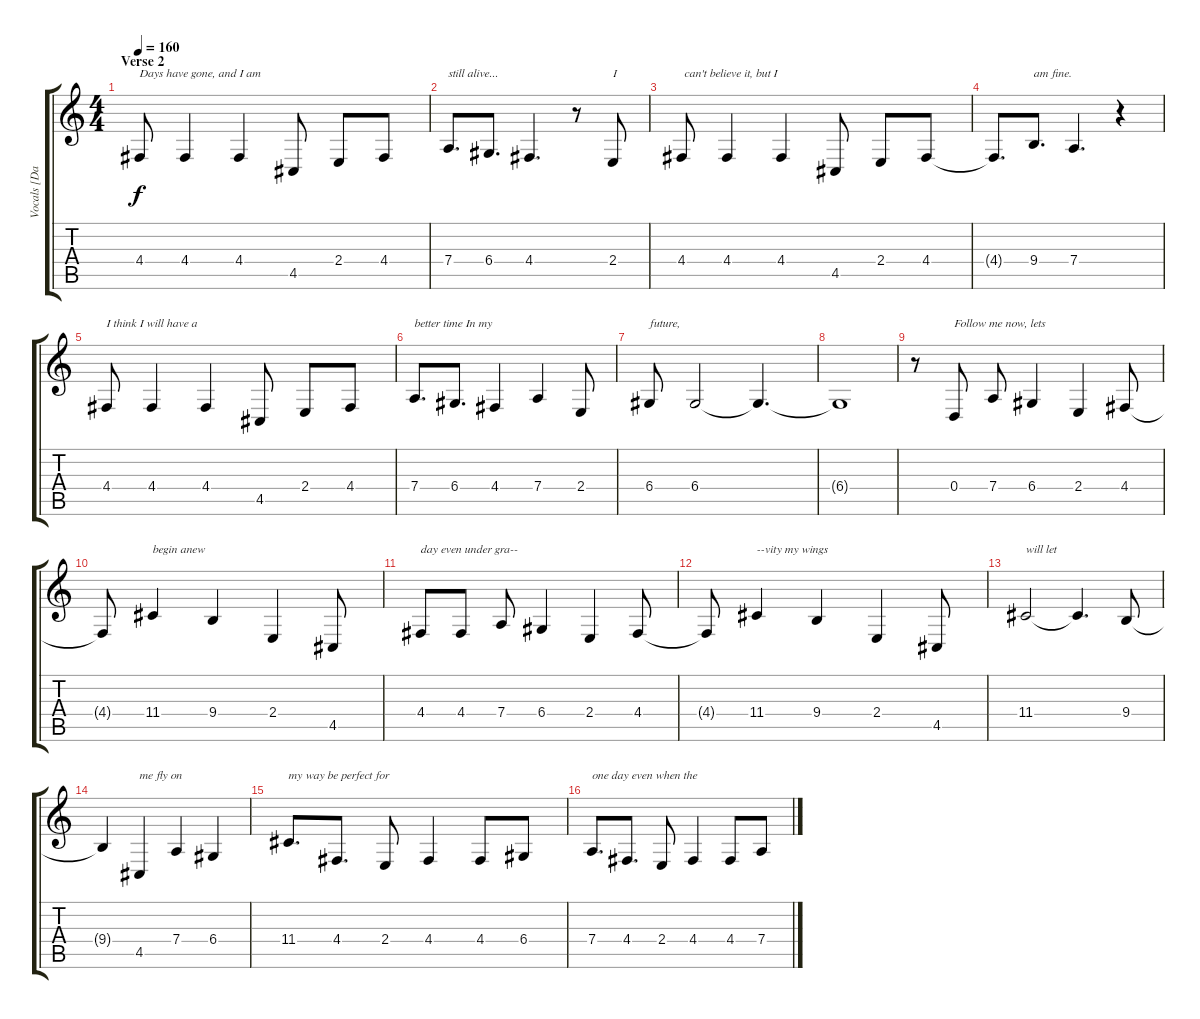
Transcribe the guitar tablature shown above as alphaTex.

\track ("Vocals [Dan]" "Vocals [Da") {instrument lead6voice}
\staff {score tabs}
\tuning (E4 B3 G3 D3 A2 E2) {hide}
\ts (4 4)
\section ("" "Verse 2")
\tempo 160
\clef g2
\ks c
4.4.8{txt "Days have gone, and I am " dy f} 4.4.4 4.4.4 4.5.8 2.4.8 4.4.8 |
7.4.8{d txt "still alive..."} 6.4.8{d} 4.4.4{d} r.8 2.4.8{txt "I"} |
4.4.8{txt " can't believe it, but I"} 4.4.4 4.4.4 4.5.8 2.4.8 4.4.8 |
4.4{t}.8{d} 9.4.8{d txt "am fine."} 7.4.4{d} r.4 |
4.4.8{txt "I think I will have a"} 4.4.4 4.4.4 4.5.8 2.4.8 4.4.8 |
7.4.8{d txt "better time In my "} 6.4.8{d} 4.4.4 7.4.4 2.4.8 |
6.4.8{txt "future,"} 6.4.2 6.4{t}.4{d} |
6.4{t}.1 |
r.8 0.4.8{txt "Follow me now, lets"} 7.4.8 6.4.4 2.4.4 4.4.8 |
4.4{t}.8 11.4.4{txt "begin anew "} 9.4.4 2.4.4 4.5.8 |
4.4.8{txt "day even under gra--"} 4.4.8 7.4.8 6.4.4 2.4.4 4.4.8 |
4.4{t}.8 11.4.4{txt "--vity my wings "} 9.4.4 2.4.4 4.5.8 |
11.4.2{txt "will let"} 11.4{t}.4{d} 9.4.8 |
9.4{t}.4 4.5.4{txt "me fly on "} 7.4.4 6.4.4 |
11.4.8{d txt "my way be perfect for "} 4.4.8{d} 2.4.8 4.4.4 4.4.8 6.4.8 |
7.4.8{d txt "one day even when the"} 4.4.8{d} 2.4.8 4.4.4 4.4.8 7.4.8
